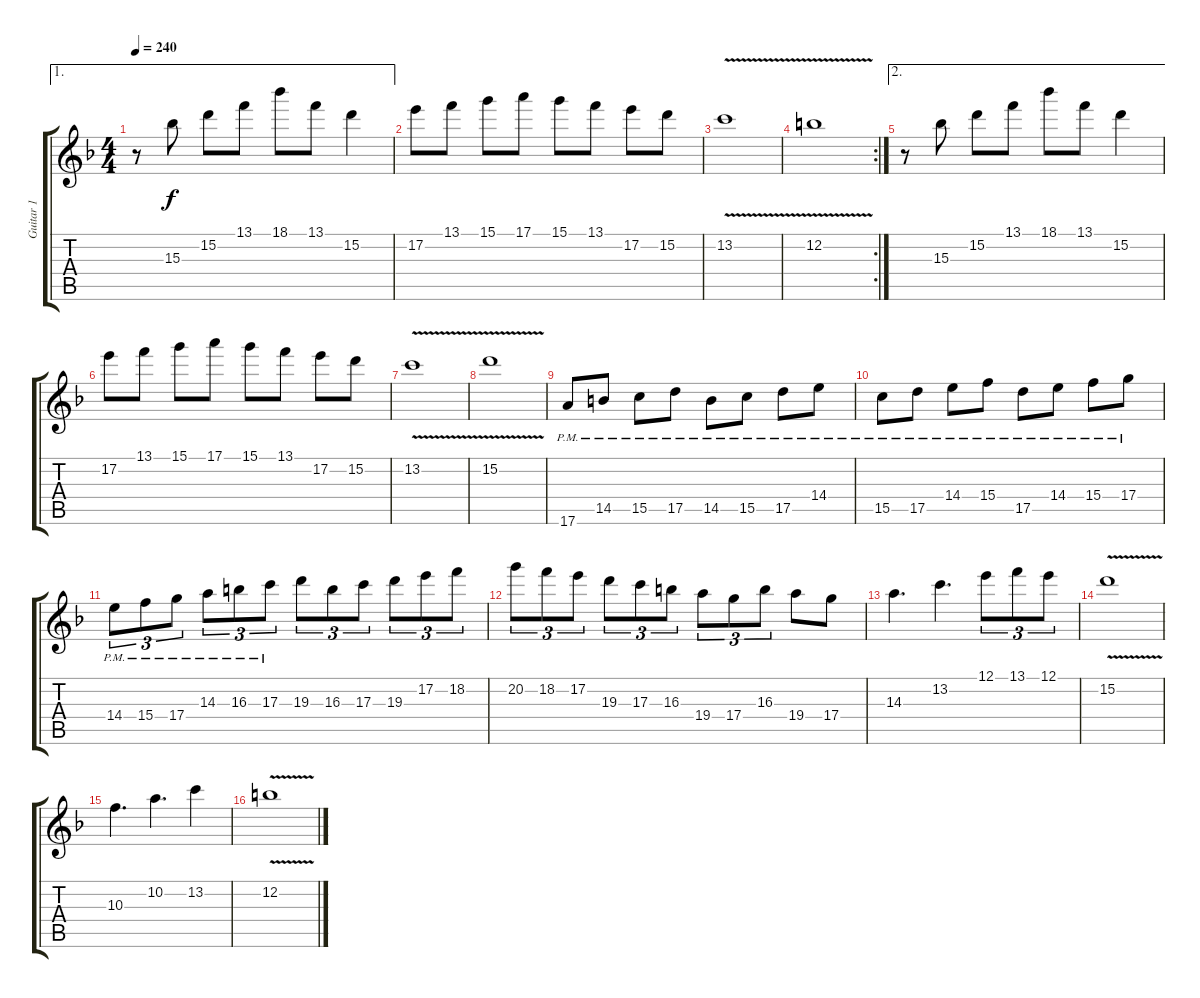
\track ("Guitar 1" "Guitar 1") {instrument distortionguitar}
\staff {score tabs}
\tuning (E4 B3 G3 D3 A2 E2) {hide}
\ae 1
\ts (4 4)
\tempo 240
\clef g2
\ks f
r.8{dy f} 15.3.8 15.2.8 13.1.8 18.1.8 13.1.8 15.2.4 |
17.2.8 13.1.8 15.1.8 17.1.8 15.1.8 13.1.8 17.2.8 15.2.8 |
13.2{v}.1 |
\rc 2
12.2{v}.1 |
\ae 2
r.8 15.3.8 15.2.8 13.1.8 18.1.8 13.1.8 15.2.4 |
17.2.8 13.1.8 15.1.8 17.1.8 15.1.8 13.1.8 17.2.8 15.2.8 |
13.2{v}.1 |
15.2{v}.1 |
17.6{pm}.8 14.5{pm}.8 15.5{pm}.8 17.5{pm}.8 14.5{pm}.8 15.5{pm}.8 17.5{pm}.8 14.4{pm}.8 |
15.5{pm}.8 17.5{pm}.8 14.4{pm}.8 15.4{pm}.8 17.5{pm}.8 14.4{pm}.8 15.4{pm}.8 17.4{pm}.8 |
14.4{pm}.8{tu (3 2)} 15.4{pm}.8{tu (3 2)} 17.4{pm}.8{tu (3 2)} 14.3{pm}.8{tu (3 2)} 16.3{pm}.8{tu (3 2)} 17.3{pm}.8{tu (3 2)} 19.3.8{tu (3 2)} 16.3.8{tu (3 2)} 17.3.8{tu (3 2)} 19.3.8{tu (3 2)} 17.2.8{tu (3 2)} 18.2.8{tu (3 2)} |
20.2.8{tu (3 2)} 18.2.8{tu (3 2)} 17.2.8{tu (3 2)} 19.3.8{tu (3 2)} 17.3.8{tu (3 2)} 16.3.8{tu (3 2)} 19.4.8{tu (3 2)} 17.4.8{tu (3 2)} 16.3.8{tu (3 2)} 19.4.8 17.4.8 |
14.3.4{d} 13.2.4{d} 12.1.8{tu (3 2)} 13.1.8{tu (3 2)} 12.1.8{tu (3 2)} |
15.2{v}.1 |
10.3.4{d} 10.2.4{d} 13.2.4 |
12.2{v}.1
